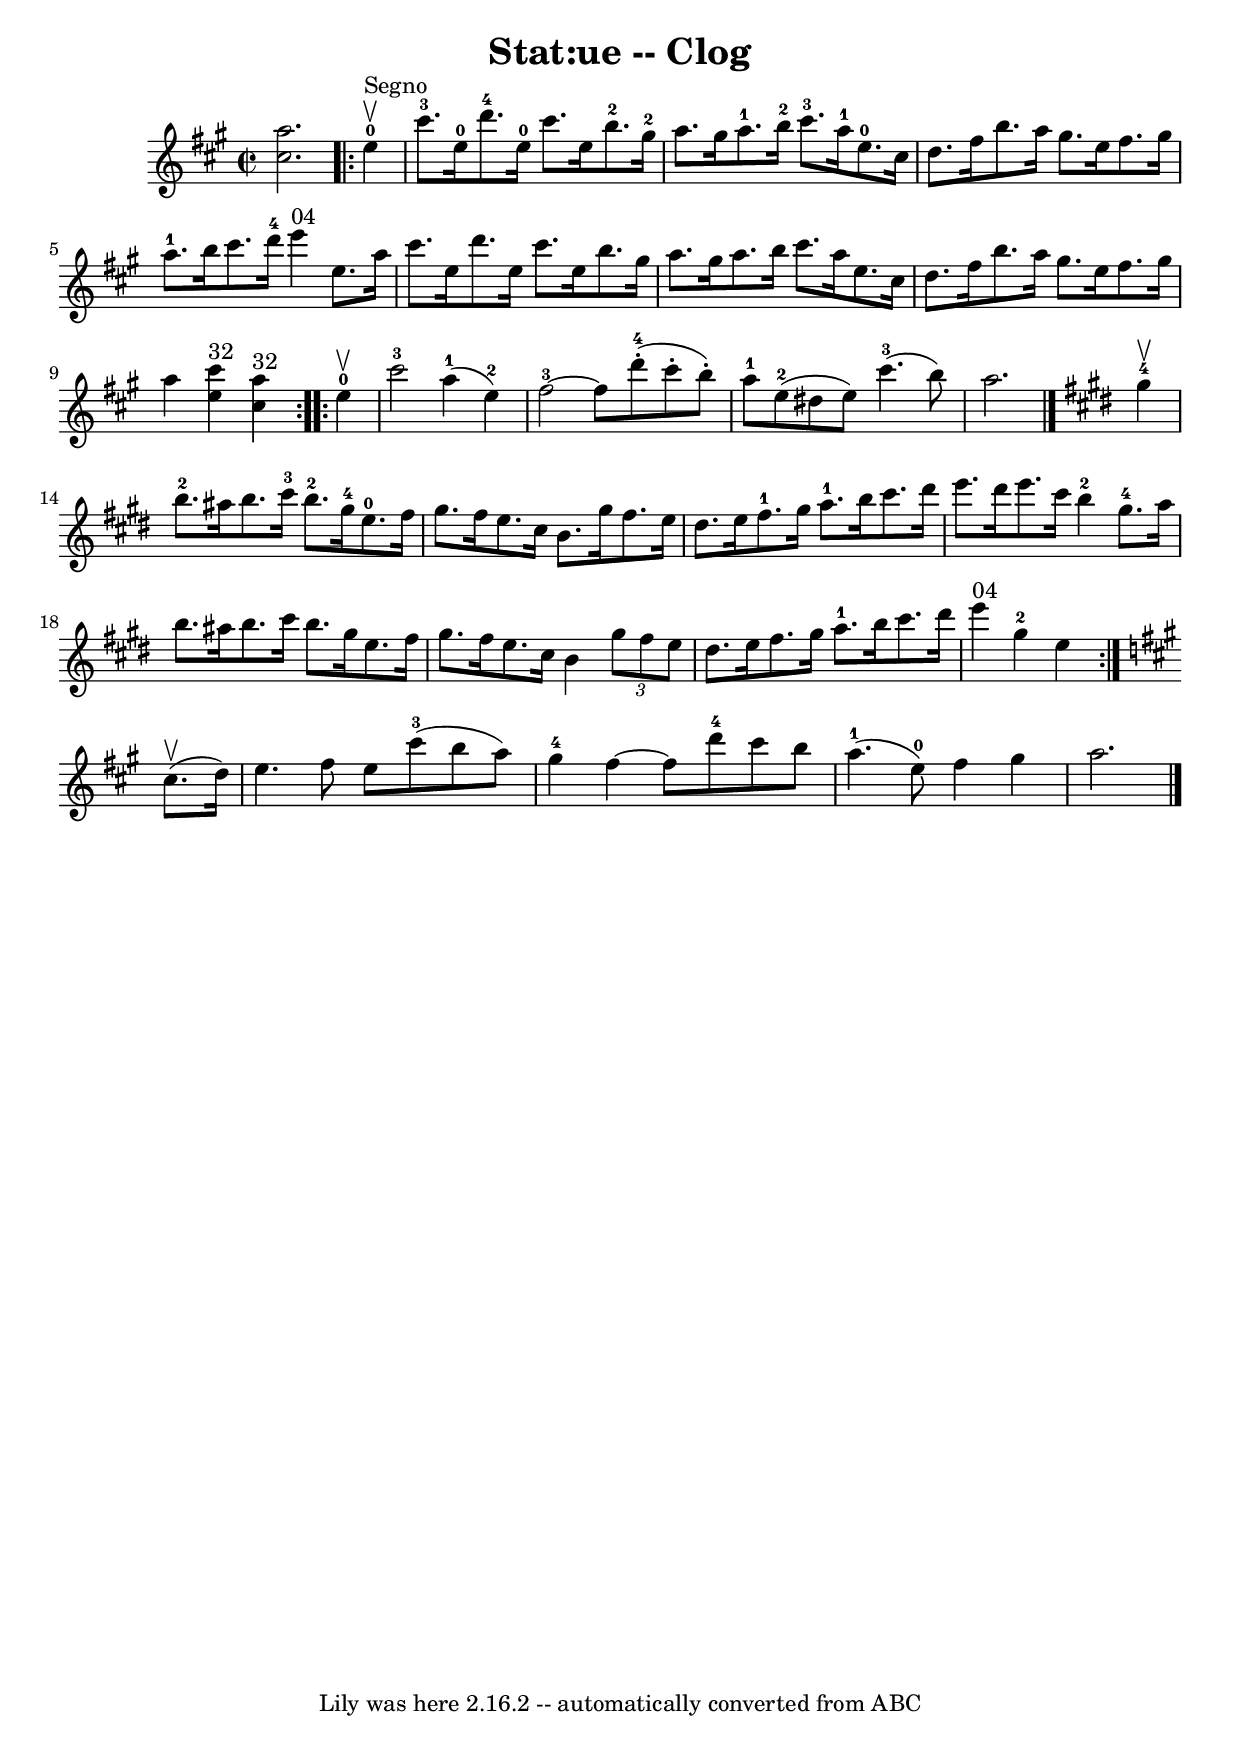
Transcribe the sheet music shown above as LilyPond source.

\version "2.16.2"
\include "Mammoth.ily"
\header {
  %% book = "Ryan's Mammoth Collection"
  crossRefNumber = "1"
  footnotes = "\\\\155 919"
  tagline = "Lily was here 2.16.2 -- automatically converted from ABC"
  title = "Stat:ue -- Clog"

}
voicedefault =  {


  \override Staff.TimeSignature #'style = #'C
  \time 2/2 
  \key a \major
  << cis''2. a''2.   >>   |
  

  \repeat volta 2 {
    e''4-0^"Segno"^\upbow |
    cis'''8.-3   
    e''16-0 d'''8.-4 e''16-0 cis'''8. e''16 b''8.-2   
    gis''16-2   |
    a''8. gis''16 a''8.-1 b''16-2     
    cis'''8.-3 a''16-1 e''8.-0 cis''16    |
    d''8.    
    fis''16 b''8. a''16 gis''8. e''16 fis''8. gis''16    |
    
    a''8.-1 b''16 cis'''8. d'''16-4 e'''4^"04" e''8.    
    a''16    |
    cis'''8. e''16 d'''8. e''16 cis'''8. e''16 
    b''8. gis''16    |
    a''8. gis''16 a''8. b''16    
    cis'''8. a''16 e''8. cis''16    |
    d''8. fis''16 b''8. 
    a''16 gis''8. e''16 fis''8. gis''16    |
    a''4    <<   
      e''4^"32" cis'''4   >>   << cis''4^"32" a''4   >> 
  }     

  \repeat volta 2 {
    e''4-0^\upbow |
    cis'''2-3 a''4-1(
    e''4-2)   |
    fis''2-3  ~ fis''8 d'''8-4(-.   
    cis'''8 -. b''8 -.)   |
    a''8-1 e''8-2(dis''8    
    e''8) cis'''4.-3(b''8)   |
    a''2.    \bar "|."   

    \key e \major
    gis''4-4^\upbow |
    b''8.-2 ais''16    
    b''8. cis'''16-3 b''8.-2 gis''16-4 e''8.-0 fis''16    
    |
    gis''8. fis''16 e''8. cis''16 b'8. gis''16 fis''8. 
    e''16    |
    dis''8. e''16 fis''8.-1 gis''16 a''8. 
    -1 b''16 cis'''8. dis'''16    |
    e'''8. dis'''16 e'''8. 
    cis'''16 b''4-2 gis''8.-4 a''16    |
    b''8.    
    ais''16 b''8. cis'''16 b''8. gis''16 e''8. fis''16    
    |
    gis''8. fis''16 e''8. cis''16 b'4    \times 2/3 {   
      gis''8 fis''8 e''8  
    }   |
    dis''8. e''16 fis''8.    
    gis''16 a''8.-1 b''16 cis'''8. dis'''16    |
    e'''4^"04" gis''4-2 e''4    
  }   
  \key a \major
  cis''8.^\upbow(d''16  
  -) |
  e''4. fis''8 e''8 cis'''8-3(b''8 a''8)   
  |
  gis''4-4 fis''4   ~ fis''8 d'''8-4 cis'''8 b''8 
  |
  a''4.-1(e''8-0) fis''4 gis''4    |
  
  a''2.      \bar "|."   

}

\score{
  <<

    \context Staff="default"
    {
      \voicedefault 
      
    }

  >>
  \layout {
    
  }
  \midi {
  }

}
